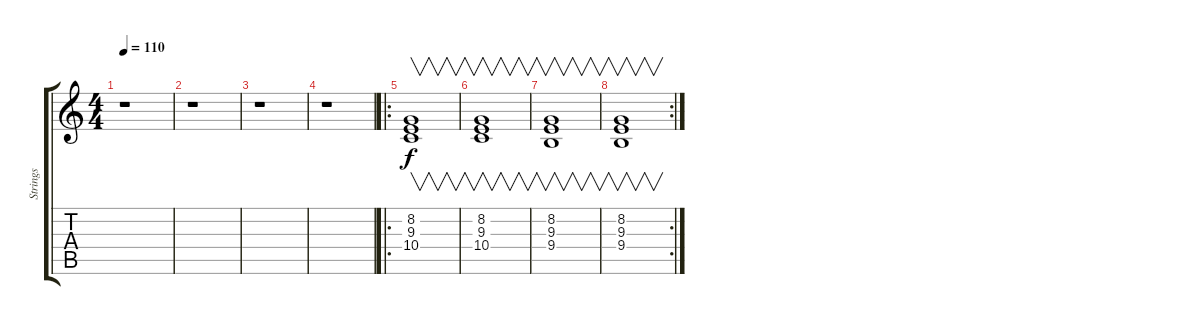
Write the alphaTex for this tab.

\track ("Strings" "Strings") {instrument stringensemble1}
\staff {score tabs}
\tuning (E4 B3 G3 D3 A2 E2) {hide}
\ts (4 4)
\tempo 110
\clef g2
\ks c
r.1{dy f} |
r.1 |
r.1 |
r.1 |
\ro
(8.2 9.3 10.4).1{v} |
(8.2 9.3 10.4).1{v} |
(8.2 9.3 9.4).1{v} |
\rc 2
(8.2 9.3 9.4).1{v}
